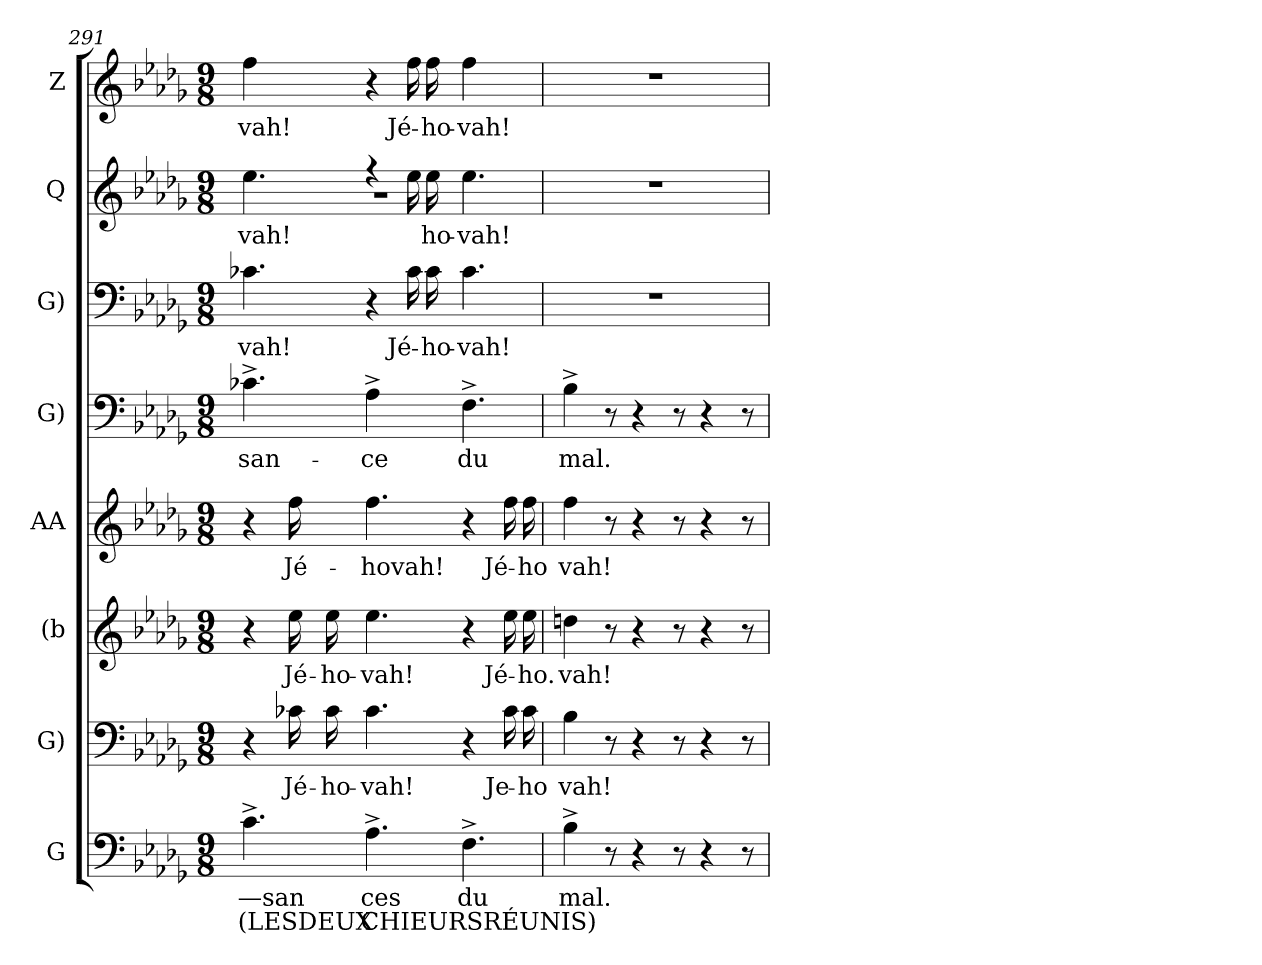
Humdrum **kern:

**kern	**text	**text	**kern	**text	**kern	**text	**kern	**text	**kern	**text	**kern	**text	**kern	**text	**kern	**text
*part8	*part8	*part8	*part7	*part7	*part6	*part6	*part5	*part5	*part4	*part4	*part3	*part3	*part2	*part2	*part1	*part1
*staff8	*staff8	*staff8	*staff7	*staff7	*staff6	*staff6	*staff5	*staff5	*staff4	*staff4	*staff3	*staff3	*staff2	*staff2	*staff1	*staff1
*I"G	*	*	*I"G)	*	*I"(b	*	*I"AA	*	*I"G)	*	*I"G)	*	*I"Q	*	*I"Z	*
!!LO:PB:g=z
*clefF4	*	*	*clefF4	*	*clefG2	*	*clefG2	*	*clefF4	*	*clefF4	*	*clefG2	*	*clefG2	*
*k[b-e-a-d-g-]	*	*	*k[b-e-a-d-g-]	*	*k[b-e-a-d-g-]	*	*k[b-e-a-d-g-]	*	*k[b-e-a-d-g-]	*	*k[b-e-a-d-g-]	*	*k[b-e-a-d-g-]	*	*k[b-e-a-d-g-]	*
*M9/8	*	*	*M9/8	*	*M9/8	*	*M9/8	*	*M9/8	*	*M9/8	*	*M9/8	*	*M9/8	*
=291	=291	=291	=291	=291	=291	=291	=291	=291	=291	=291	=291	=291	=291	=291	=291	=291
*	*	*	*	*	*	*	*	*	*	*	*	*	*^	*	*	*
4.c^>i\	—san	(LESDEUX	4r	.	4r	.	4r	.	4.c-X^>i\	san-	4.c-Xi\	vah!	4.ee-i\	8%9r	vah!	4ffi\	vah!
.	.	.	16c-Xi\	Jé-	16ee-i\	Jé-	16ffi\	Jé-	.	.	.	.	.	.	.	16ryy	.
.	.	.	16c-i\	ho-	16ee-i\	ho-	16ryy	.	.	.	.	.	.	.	.	16ryy	.
4.A-^>i\	ces	CHIEURSRÉUNIS)	4.c-i\	vah!	4.ee-i\	vah!	4.ffi\	hovah!	4A-^>i\	ce	4r	.	4r	.	.	4r	.
.	.	.	.	.	.	.	.	.	16ryy	.	16c-i\	Jé-	16ee-i\	.	.	16ffi\	Jé-
.	.	.	.	.	.	.	.	.	16ryy	.	16c-i\	ho-	16ee-i\	.	ho-	16ffi\	ho-
4.F^>i\	du	.	4r	.	4r	.	4r	.	4.F^>i\	du	4.c-i\	vah!	4.ee-i\	.	vah!	4ffi\	vah!
.	.	.	16c-i\	Je-	16ee-i\	Jé-	16ffi\	Jé-	.	.	.	.	.	.	.	8ryy	.
.	.	.	16c-i\	ho	16ee-i\	ho.	16ffi\	ho	.	.	.	.	.	.	.	.	.
*	*	*	*	*	*	*	*	*	*	*	*	*	*v	*v	*	*	*
=292	=292	=292	=292	=292	=292	=292	=292	=292	=292	=292	=292	=292	=292	=292	=292	=292
4B-^>i\	mal.	.	4B-i\	vah!	4ddni\	vah!	4ffi\	vah!	4B-^>i\	mal.	8%9r	.	8%9r	.	8%9r	.
8r	.	.	8r	.	8r	.	8r	.	8r	.	.	.	.	.	.	.
4r	.	.	4r	.	4r	.	4r	.	4r	.	.	.	.	.	.	.
8r	.	.	8r	.	8r	.	8r	.	8r	.	.	.	.	.	.	.
4r	.	.	4r	.	4r	.	4r	.	4r	.	.	.	.	.	.	.
8r	.	.	8r	.	8r	.	8r	.	8r	.	.	.	.	.	.	.
=	=	=	=	=	=	=	=	=	=	=	=	=	=	=	=	=
*-	*-	*-	*-	*-	*-	*-	*-	*-	*-	*-	*-	*-	*-	*-	*-	*-
